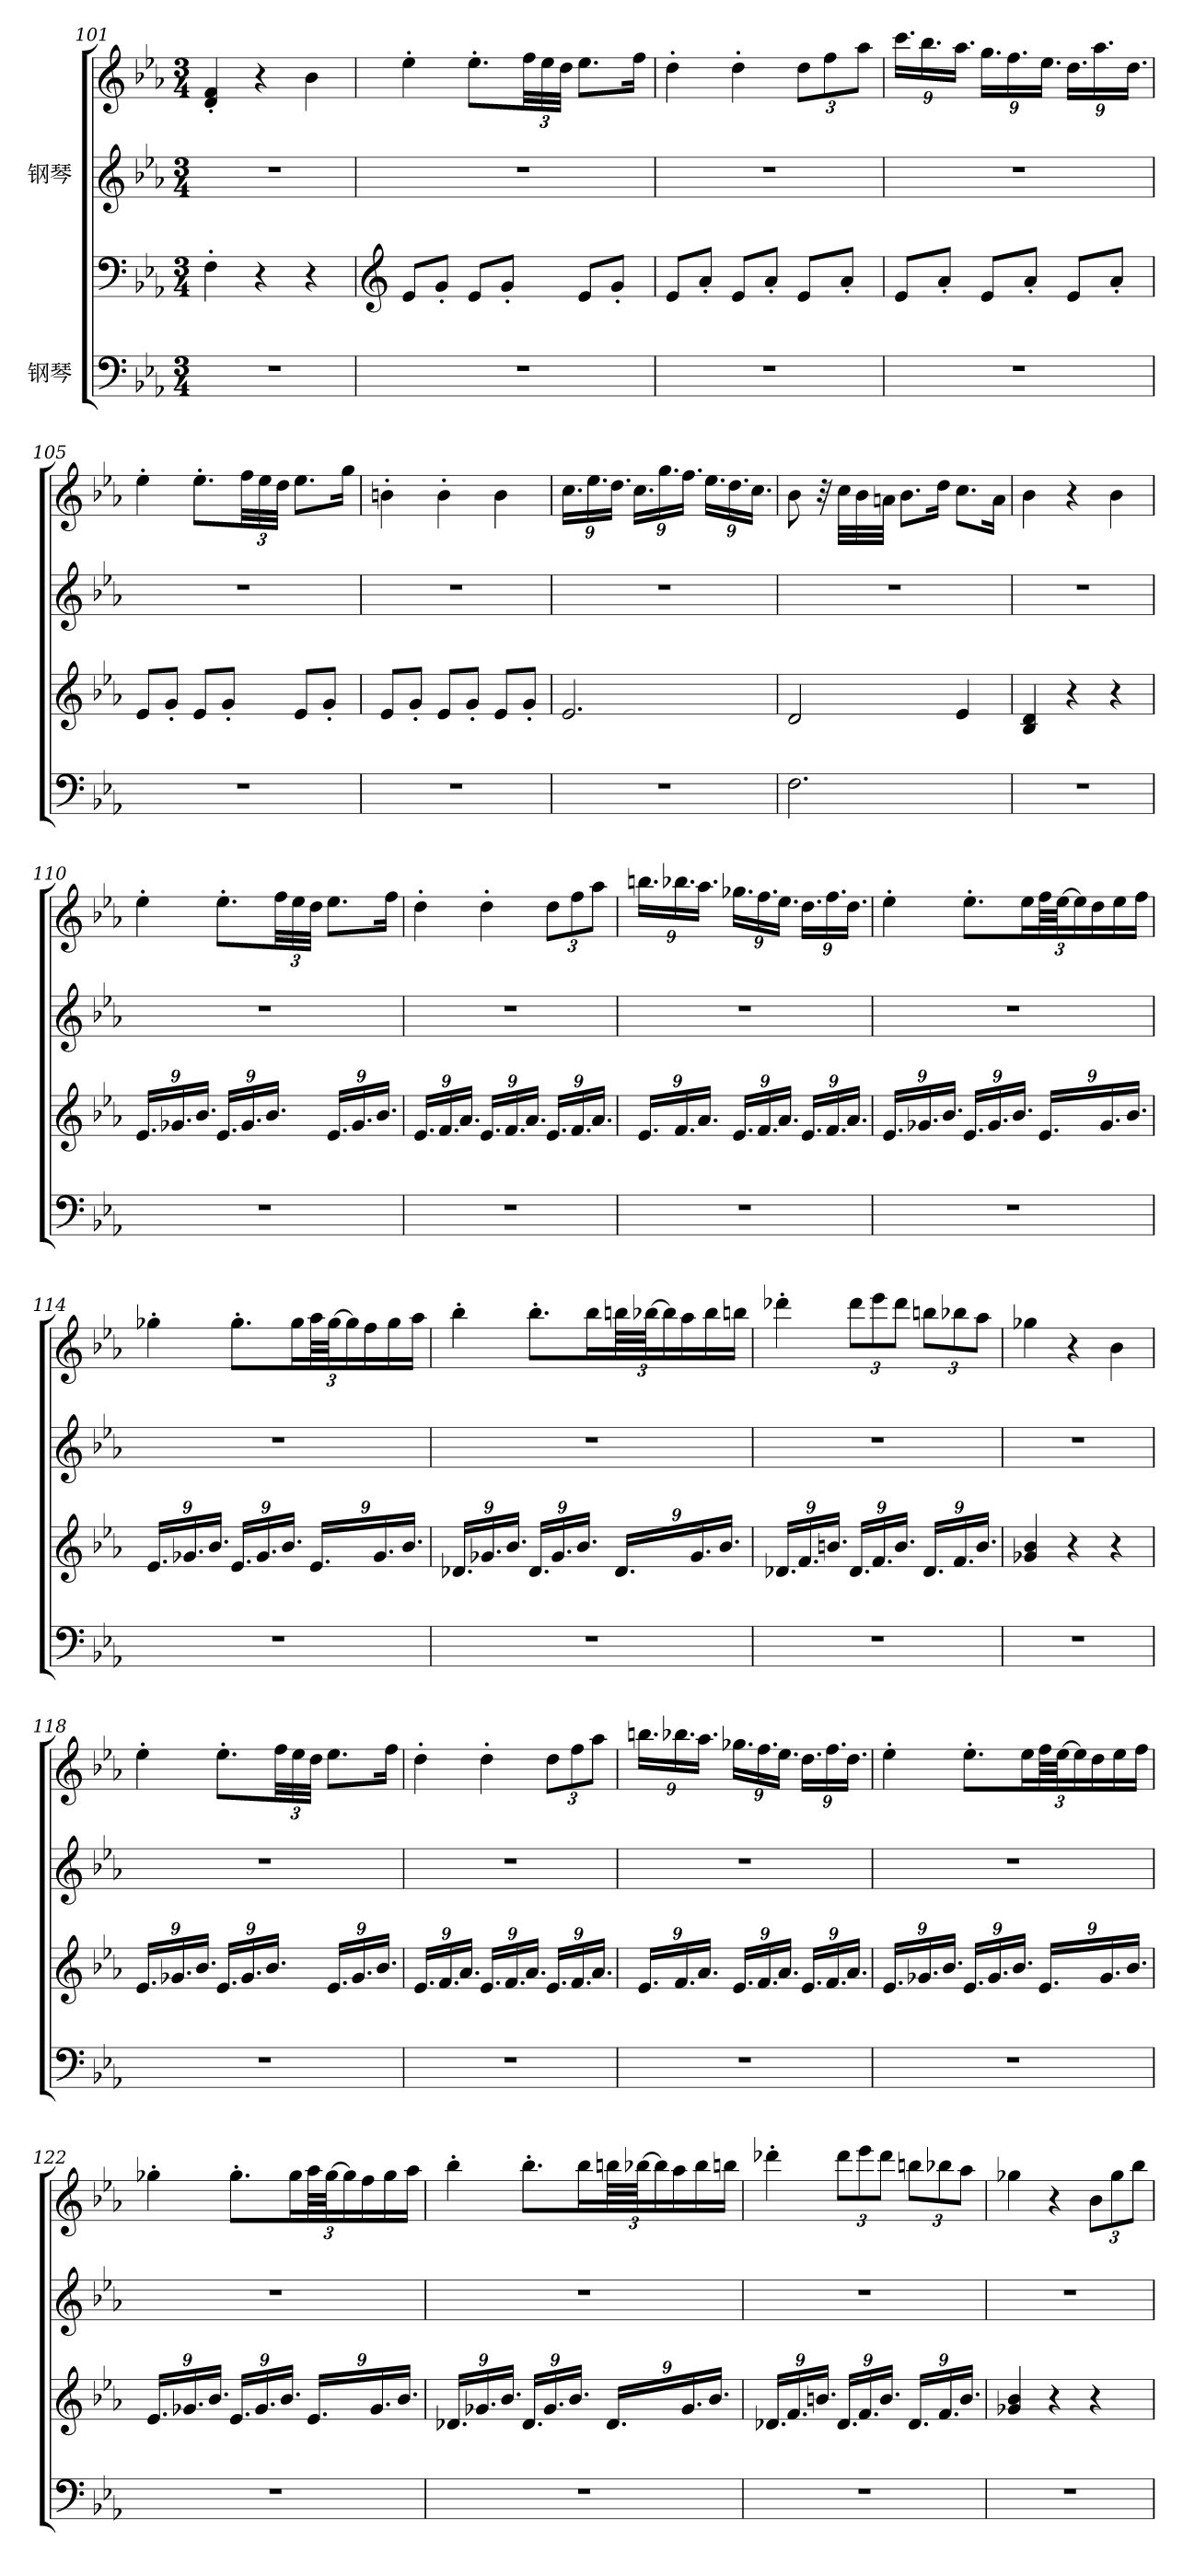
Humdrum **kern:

**kern	**kern	**kern	**kern
*part2	*part2	*part1	*part1
*staff4	*staff3	*staff2	*staff1
*I"钢琴	*	*I"钢琴	*
*clefF4	*clefF4	*clefG2	*clefG2
*k[b-e-a-]	*k[b-e-a-]	*k[b-e-a-]	*k[b-e-a-]
*M3/4	*M3/4	*M3/4	*M3/4
=101	=101	=101	=101
2.r	4F'\	2.r	4d/' 4f/'
.	4r	.	4r
.	4r	.	4b-\
=102	=102	=102	=102
*	*clefG2	*	*
2.r	8e-/L	2.r	4ee-'\
.	8g'/J	.	.
.	8e-/L	.	8.ee-'\L
.	8g'/J	.	.
*	*	*	*Xbrackettup
.	.	.	48ff\LL
.	.	.	48ee-\
.	.	.	48dd\JJJ
.	8e-/L	.	8.ee-\L
.	8g'/J	.	.
.	.	.	16ff\Jk
=103	=103	=103	=103
2.r	8e-/L	2.r	4dd'\
.	8a-'/J	.	.
.	8e-/L	.	4dd'\
.	8a-'/J	.	.
.	8e-/L	.	12dd\L
.	.	.	12ff\
.	8a-'/J	.	.
.	.	.	12aa-\J
!!LO:PB:g=z
=104	=104	=104	=104
2.r	8e-/L	2.r	18.ccc\LL
.	.	.	18.bb-\
.	8a-'/J	.	.
.	.	.	18.aa-\JJ
.	8e-/L	.	18.gg\LL
.	.	.	18.ff\
.	8a-'/J	.	.
.	.	.	18.ee-\JJ
.	8e-/L	.	18.dd\LL
.	.	.	18.aa-\
.	8a-'/J	.	.
.	.	.	18.dd\JJ
=105	=105	=105	=105
2.r	8e-/L	2.r	4ee-'\
.	8g'/J	.	.
.	8e-/L	.	8.ee-'\L
.	8g'/J	.	.
.	.	.	48ff\LL
.	.	.	48ee-\
.	.	.	48dd\JJJ
.	8e-/L	.	8.ee-\L
.	8g'/J	.	.
.	.	.	16gg\Jk
=106	=106	=106	=106
2.r	8e-/L	2.r	4bn'\
.	8g'/J	.	.
.	8e-/L	.	4b'\
.	8g'/J	.	.
.	8e-/L	.	4b\
.	8g'/J	.	.
!!LO:LB:g=z
=107	=107	=107	=107
2.r	2.e-/	2.r	18.cc\LL
.	.	.	18.ee-\
.	.	.	18.dd\JJ
.	.	.	18.cc\LL
.	.	.	18.gg\
.	.	.	18.ff\JJ
.	.	.	18.ee-\LL
.	.	.	18.dd\
.	.	.	18.cc\JJ
=108	=108	=108	=108
2.F\	2d/	2.r	8b-\
.	.	.	32r
.	.	.	32cc\LLL
.	.	.	32b-\
.	.	.	32an\JJJ
.	.	.	8.b-\L
.	.	.	16dd\Jk
.	4e-/	.	8.cc\L
.	.	.	16a\Jk
=109	=109	=109	=109
2.r	4B-/ 4d/	2.r	4b-\
.	4r	.	4r
.	4r	.	4b-\
!!LO:LB:g=z
=110	=110	=110	=110
*	*Xbrackettup	*	*
2.r	18.e-/LL	2.r	4ee-'\
.	18.g-X/	.	.
.	18.b-/JJ	.	.
.	18.e-/LL	.	8.ee-'\L
.	18.g-/	.	.
.	18.b-/JJ	.	.
.	.	.	48ff\LL
.	.	.	48ee-\
.	.	.	48dd\JJJ
.	18.e-/LL	.	8.ee-\L
.	18.g-/	.	.
.	18.b-/JJ	.	.
.	.	.	16ff\Jk
=111	=111	=111	=111
2.r	18.e-/LL	2.r	4dd'\
.	18.f/	.	.
.	18.a-/JJ	.	.
.	18.e-/LL	.	4dd'\
.	18.f/	.	.
.	18.a-/JJ	.	.
.	18.e-/LL	.	12dd\L
.	18.f/	.	12ff\
.	18.a-/JJ	.	12aa-\J
!!LO:PB:g=z
=112	=112	=112	=112
2.r	18.e-/LL	2.r	18.bbn\LL
.	18.f/	.	18.bb-X\
.	18.a-/JJ	.	18.aa-\JJ
.	18.e-/LL	.	18.gg-X\LL
.	18.f/	.	18.ff\
.	18.a-/JJ	.	18.ee-\JJ
.	18.e-/LL	.	18.dd\LL
.	18.f/	.	18.ff\
.	18.a-/JJ	.	18.dd\JJ
=113	=113	=113	=113
2.r	18.e-/LL	2.r	4ee-'\
.	18.g-X/	.	.
.	18.b-/JJ	.	.
.	18.e-/LL	.	8.ee-'\L
.	18.g-/	.	.
.	18.b-/JJ	.	.
.	.	.	16ee-\L
.	18.e-/LL	.	96ff\LL
.	.	.	[96ee-\JJ
.	.	.	24ee-\]
.	.	.	16dd\
.	18.g-/	.	.
.	.	.	16ee-\
.	18.b-/JJ	.	.
.	.	.	16ff\JJ
!!LO:LB:g=z
=114	=114	=114	=114
2.r	18.e-/LL	2.r	4gg-X'\
.	18.g-X/	.	.
.	18.b-/JJ	.	.
.	18.e-/LL	.	8.gg-'\L
.	18.g-/	.	.
.	18.b-/JJ	.	.
.	.	.	16gg-\L
.	18.e-/LL	.	96aa-\LL
.	.	.	[96gg-\JJ
.	.	.	24gg-\]
.	.	.	16ff\
.	18.g-/	.	.
.	.	.	16gg-\
.	18.b-/JJ	.	.
.	.	.	16aa-\JJ
=115	=115	=115	=115
2.r	18.d-X/LL	2.r	4bb-'\
.	18.g-X/	.	.
.	18.b-/JJ	.	.
.	18.d-/LL	.	8.bb-'\L
.	18.g-/	.	.
.	18.b-/JJ	.	.
.	.	.	16bb-\L
.	18.d-/LL	.	96bbn\LL
.	.	.	[96bb-X\JJ
.	.	.	24bb-\]
.	.	.	16aa-\
.	18.g-/	.	.
.	.	.	16bb-\
.	18.b-/JJ	.	.
.	.	.	16bbn\JJ
!!LO:LB:g=z
=116	=116	=116	=116
2.r	18.d-X/LL	2.r	4ddd-X'\
.	18.f/	.	.
.	18.bn/JJ	.	.
.	18.d-/LL	.	12ddd-\L
.	18.f/	.	12eee-\
.	18.b/JJ	.	12ddd-\J
.	18.d-/LL	.	12bbn\L
.	18.f/	.	12bb-X\
.	18.b/JJ	.	12aa-\J
=117	=117	=117	=117
2.r	4g-X/ 4b-/	2.r	4gg-X\
.	4r	.	4r
.	4r	.	4b-\
=118	=118	=118	=118
2.r	18.e-/LL	2.r	4ee-'\
.	18.g-X/	.	.
.	18.b-/JJ	.	.
.	18.e-/LL	.	8.ee-'\L
.	18.g-/	.	.
.	18.b-/JJ	.	.
.	.	.	48ff\LL
.	.	.	48ee-\
.	.	.	48dd\JJJ
.	18.e-/LL	.	8.ee-\L
.	18.g-/	.	.
.	18.b-/JJ	.	.
.	.	.	16ff\Jk
!!LO:PB:g=z
=119	=119	=119	=119
2.r	18.e-/LL	2.r	4dd'\
.	18.f/	.	.
.	18.a-/JJ	.	.
.	18.e-/LL	.	4dd'\
.	18.f/	.	.
.	18.a-/JJ	.	.
.	18.e-/LL	.	12dd\L
.	18.f/	.	12ff\
.	18.a-/JJ	.	12aa-\J
=120	=120	=120	=120
2.r	18.e-/LL	2.r	18.bbn\LL
.	18.f/	.	18.bb-X\
.	18.a-/JJ	.	18.aa-\JJ
.	18.e-/LL	.	18.gg-X\LL
.	18.f/	.	18.ff\
.	18.a-/JJ	.	18.ee-\JJ
.	18.e-/LL	.	18.dd\LL
.	18.f/	.	18.ff\
.	18.a-/JJ	.	18.dd\JJ
!!LO:LB:g=z
=121	=121	=121	=121
2.r	18.e-/LL	2.r	4ee-'\
.	18.g-X/	.	.
.	18.b-/JJ	.	.
.	18.e-/LL	.	8.ee-'\L
.	18.g-/	.	.
.	18.b-/JJ	.	.
.	.	.	16ee-\L
.	18.e-/LL	.	96ff\LL
.	.	.	[96ee-\JJ
.	.	.	24ee-\]
.	.	.	16dd\
.	18.g-/	.	.
.	.	.	16ee-\
.	18.b-/JJ	.	.
.	.	.	16ff\JJ
=122	=122	=122	=122
2.r	18.e-/LL	2.r	4gg-X'\
.	18.g-X/	.	.
.	18.b-/JJ	.	.
.	18.e-/LL	.	8.gg-'\L
.	18.g-/	.	.
.	18.b-/JJ	.	.
.	.	.	16gg-\L
.	18.e-/LL	.	96aa-\LL
.	.	.	[96gg-\JJ
.	.	.	24gg-\]
.	.	.	16ff\
.	18.g-/	.	.
.	.	.	16gg-\
.	18.b-/JJ	.	.
.	.	.	16aa-\JJ
!!LO:LB:g=z
=123	=123	=123	=123
2.r	18.d-X/LL	2.r	4bb-'\
.	18.g-X/	.	.
.	18.b-/JJ	.	.
.	18.d-/LL	.	8.bb-'\L
.	18.g-/	.	.
.	18.b-/JJ	.	.
.	.	.	16bb-\L
.	18.d-/LL	.	96bbn\LL
.	.	.	[96bb-X\JJ
.	.	.	24bb-\]
.	.	.	16aa-\
.	18.g-/	.	.
.	.	.	16bb-\
.	18.b-/JJ	.	.
.	.	.	16bbn\JJ
=124	=124	=124	=124
2.r	18.d-X/LL	2.r	4ddd-X'\
.	18.f/	.	.
.	18.bn/JJ	.	.
.	18.d-/LL	.	12ddd-\L
.	18.f/	.	12eee-\
.	18.b/JJ	.	12ddd-\J
.	18.d-/LL	.	12bbn\L
.	18.f/	.	12bb-X\
.	18.b/JJ	.	12aa-\J
=125	=125	=125	=125
2.r	4g-X/ 4b-/	2.r	4gg-X\
.	4r	.	4r
.	4r	.	12b-\L
.	.	.	12gg-\
.	.	.	12bb-\J
=	=	=	=
*-	*-	*-	*-
